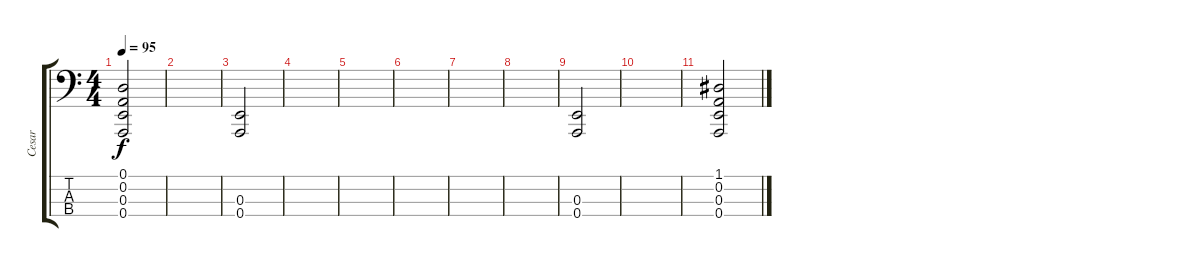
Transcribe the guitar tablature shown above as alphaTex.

\track ("Cesar" "Cesar") {instrument electricbasspick}
\staff {score tabs}
\tuning (D2 A1 E1 A0) {hide}
\ts (4 4)
\tempo 95
\clef f4
\ks c
(0.1 0.2 0.3 0.4).2{dy f} |
|
(0.3 0.4).2 |
|
|
|
|
|
(0.3 0.4).2 |
|
(1.1 0.2 0.3 0.4).2
